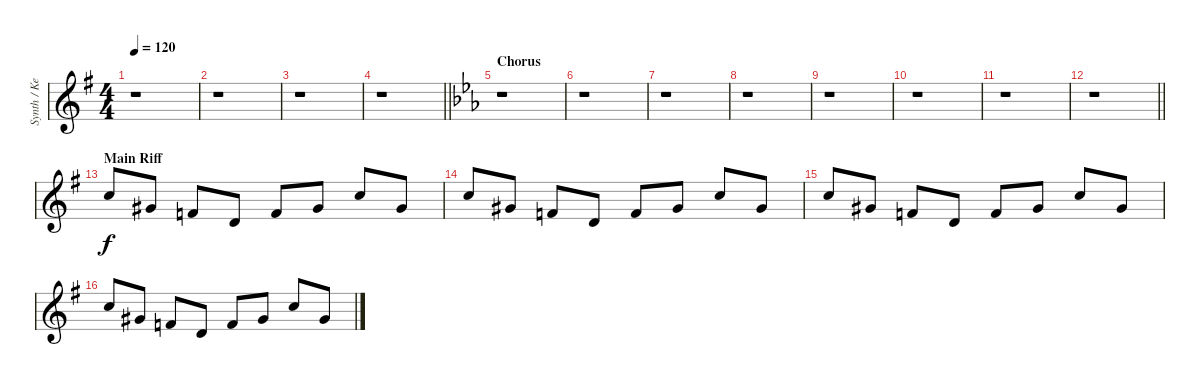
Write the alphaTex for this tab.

\track ("Synth / Keyboard" "Synth / Ke") {instrument stringensemble1}
\staff {score}
\tuning (C4 G3 Eb3 Bb2 F2 C2) {hide}
\ts (4 4)
\tempo 120
\clef g2
\ks g
r.1{dy f} |
r.1 |
r.1 |
\barLineRight lightlight
r.1 |
\section ("" "Chorus")
\ks eb
r.1 |
r.1 |
r.1 |
r.1 |
r.1 |
r.1 |
r.1 |
\barLineRight lightlight
r.1 |
\section ("" "Main Riff")
\ks g
12.1.8 13.2.8 10.2.8 11.3.8 10.2.8 13.2.8 12.1.8 13.2.8 |
12.1.8 13.2.8 10.2.8 11.3.8 10.2.8 13.2.8 12.1.8 13.2.8 |
12.1.8 13.2.8 10.2.8 11.3.8 10.2.8 13.2.8 12.1.8 13.2.8 |
12.1.8 13.2.8 10.2.8 11.3.8 10.2.8 13.2.8 12.1.8 13.2.8
